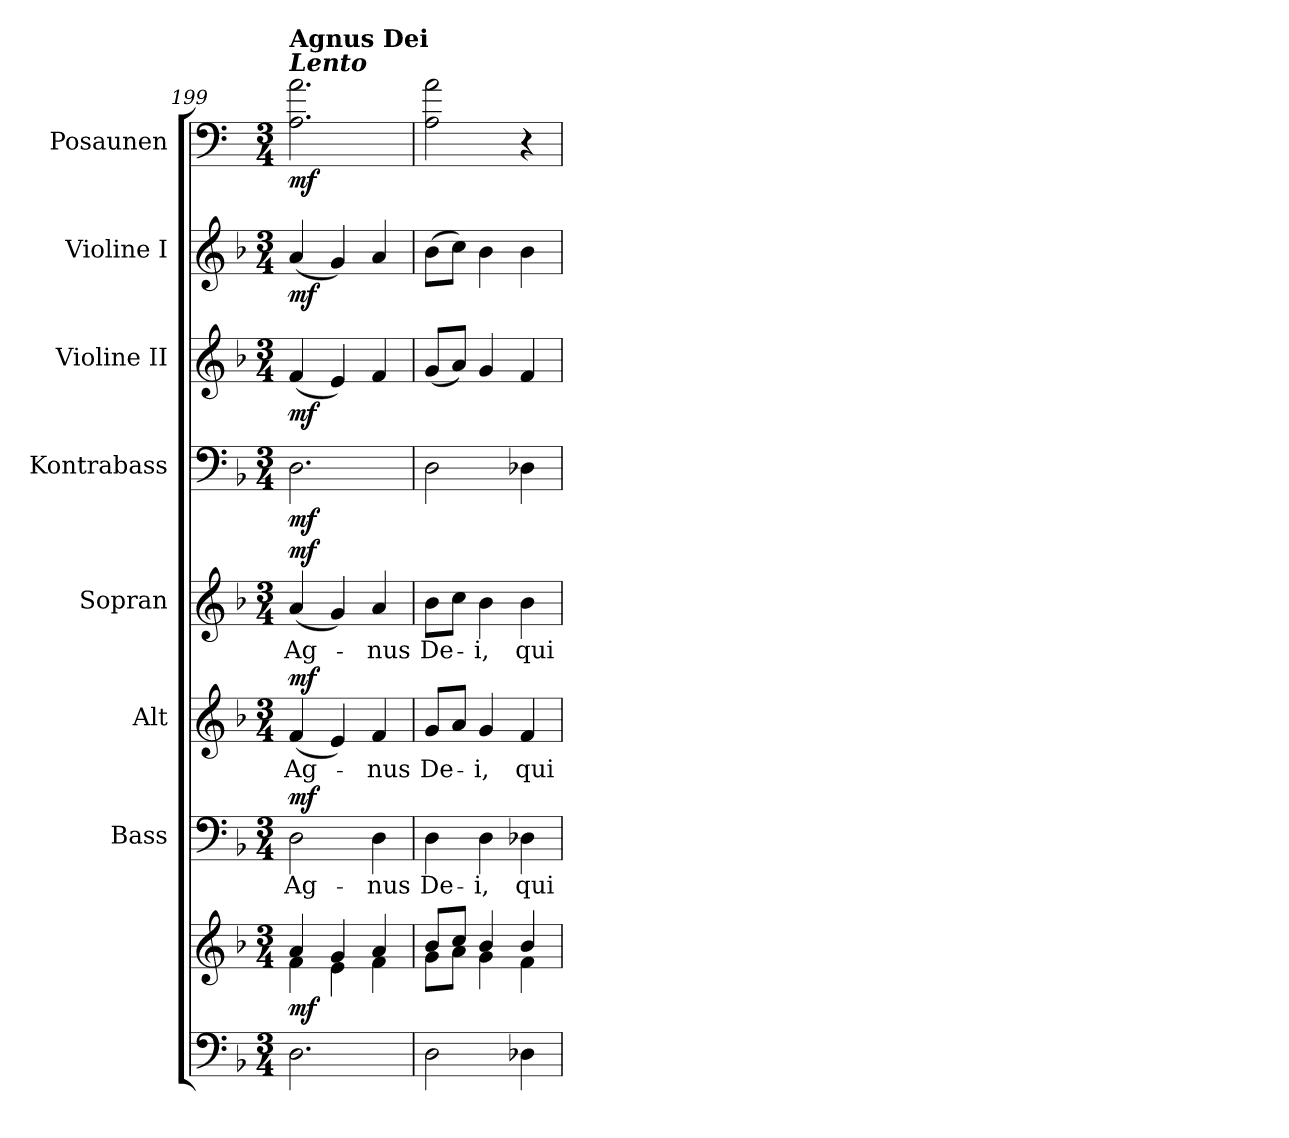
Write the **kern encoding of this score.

**kern	**kern	**dynam	**kern	**text	**dynam	**kern	**text	**dynam	**kern	**text	**dynam	**kern	**dynam	**kern	**dynam	**kern	**dynam	**kern	**dynam
*part8	*part8	*part8	*part7	*part7	*part7	*part6	*part6	*part6	*part5	*part5	*part5	*part4	*part4	*part3	*part3	*part2	*part2	*part1	*part1
*staff9	*staff8	*staff8/9	*staff7	*staff7	*staff7	*staff6	*staff6	*staff6	*staff5	*staff5	*staff5	*staff4	*staff4	*staff3	*staff3	*staff2	*staff2	*staff1	*staff1
*	*	*	*I"Bass	*	*	*I"Alt	*	*	*I"Sopran	*	*	*I"Kontrabass	*	*I"Violine II	*	*I"Violine I	*	*I"Posaunen	*
*	*	*	*I'B.	*	*	*I'A.	*	*	*I'S.	*	*	*I'Kb.	*	*I'Vl. II	*	*I'Vl. I	*	*I'Pos.	*
!!LO:PB:g=z
*clefF4	*clefG2	*	*clefF4	*	*	*clefG2	*	*	*clefG2	*	*	*clefF4	*	*clefG2	*	*clefG2	*	*clefF4	*
*	*	*	*	*	*	*	*	*	*	*	*	*ITrd7c12	*	*	*	*	*	*ITrd4c7	*
*k[b-]	*k[b-]	*	*k[b-]	*	*	*k[b-]	*	*	*k[b-]	*	*	*k[b-]	*	*k[b-]	*	*k[b-]	*	*k[b-]	*
*F:	*F:	*	*F:	*	*	*F:	*	*	*F:	*	*	*F:	*	*F:	*	*F:	*	*F:	*
*M3/4	*M3/4	*	*M3/4	*	*	*M3/4	*	*	*M3/4	*	*	*M3/4	*	*M3/4	*	*M3/4	*	*M3/4	*
=199	=199	=199	=199	=199	=199	=199	=199	=199	=199	=199	=199	=199	=199	=199	=199	=199	=199	=199	=199
*	*^	*	*	*	*	*	*	*	*	*	*	*	*	*	*	*	*	*	*
!	!	!	!	!	!	!	!	!	!	!	!	!	!	!	!	!	!	!	!LO:TX:a:Bi:t=Lento	!
!	!	!	!	!	!	!	!	!	!	!	!	!	!	!	!	!	!	!	!LO:TX:a:B:t=Agnus Dei	!
!	!	!	!LO:DY:b	!	!LO:LY:b	!LO:DY:a	!	!LO:LY:b	!LO:DY:a	!	!LO:LY:b	!LO:DY:a	!	!LO:DY:b	!	!LO:DY:b	!	!LO:DY:b	!	!LO:DY:b
2.D\	4a/	4f\	mf	2D\	Ag-	mf	(<4f/	Ag-	mf	(<4a/	Ag-	mf	2.DD\	mf	(<4f/	mf	(<4a/	mf	2.D\ 2.d\	mf
.	4g/	4e\	.	.	.	.	4e/)	.	.	4g/)	.	.	.	.	4e/)	.	4g/)	.	.	.
!	!	!	!	!	!LO:LY:b	!	!	!LO:LY:b	!	!	!LO:LY:b	!	!	!	!	!	!	!	!	!
.	4a/	4f\	.	4D\	-nus	.	4f/	-nus	.	4a/	-nus	.	.	.	4f/	.	4a/	.	.	.
=200	=200	=200	=200	=200	=200	=200	=200	=200	=200	=200	=200	=200	=200	=200	=200	=200	=200	=200	=200	=200
!	!	!	!	!	!LO:LY:b	!	!	!LO:LY:b	!	!	!LO:LY:b	!	!	!	!	!	!	!	!	!
2D\	8b-/L	8g\L	.	4D\	De-	.	8g/L	De-	.	8b-\L	De-	.	2DD\	.	(<8g/L	.	(>8b-\L	.	2D\ 2d\	.
.	8cc/J	8a\J	.	.	.	.	8a/J	.	.	8cc\J	.	.	.	.	8a/J)	.	8cc\J)	.	.	.
!	!	!	!	!	!LO:LY:b	!	!	!LO:LY:b	!	!	!LO:LY:b	!	!	!	!	!	!	!	!	!
.	4b-/	4g\	.	4D\	-i,	.	4g/	-i,	.	4b-\	-i,	.	.	.	4g/	.	4b-\	.	.	.
!	!	!	!	!	!LO:LY:b	!	!	!LO:LY:b	!	!	!LO:LY:b	!	!	!	!	!	!	!	!	!
4D-X\	4b-/	4f\	.	4D-X\	qui	.	4f/	qui	.	4b-\	qui	.	4DD-X\	.	4f/	.	4b-\	.	4r	.
*	*v	*v	*	*	*	*	*	*	*	*	*	*	*	*	*	*	*	*	*	*
=	=	=	=	=	=	=	=	=	=	=	=	=	=	=	=	=	=	=	=
*-	*-	*-	*-	*-	*-	*-	*-	*-	*-	*-	*-	*-	*-	*-	*-	*-	*-	*-	*-
